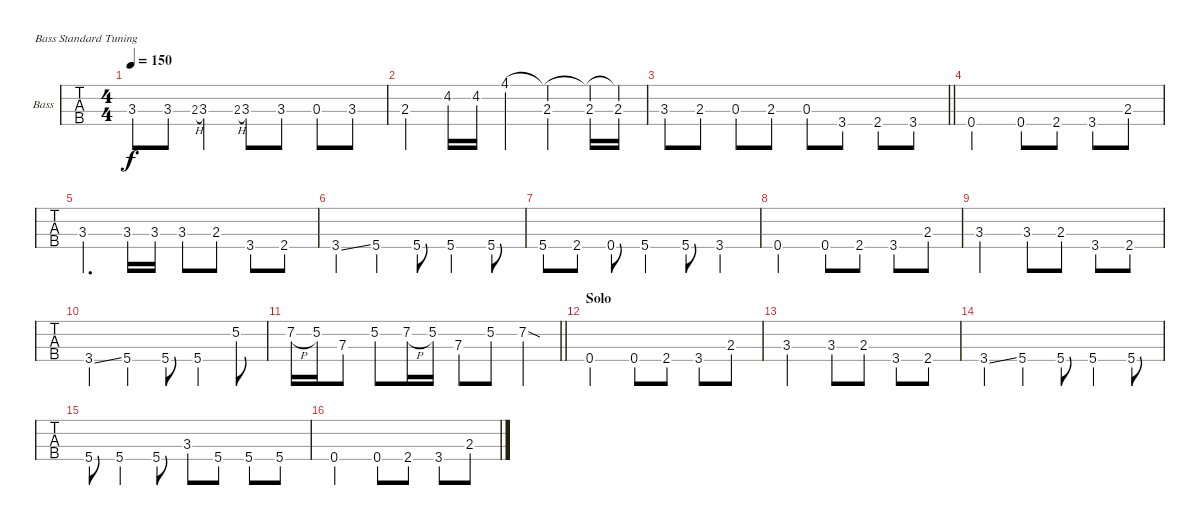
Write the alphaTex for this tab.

\bracketExtendMode groupsimilarinstruments
\firstSystemTrackNameOrientation horizontal
\otherSystemsTrackNameOrientation horizontal
\track ("Bass Guitar" "Bass") {instrument electricbassfinger}
\staff {tabs}
\tuning (G2 D2 A1 E1)
\ts (4 4)
\tempo 150
\clef f4
\ks eminor
3.3.8{dy f} 3.3.8 2.3{h}.8{gr onbeat} 3.3.4 2.3{h}.8{gr onbeat} 3.3.8 3.3.8 0.3.8 3.3.8 |
2.3.4 4.2{st}.16 4.2.16 4.1.4 (4.1{t} 2.3).4 (2.3 4.1{t}).16 (2.3 4.1{t}).16 |
\barLineRight lightlight
3.3.8 2.3.8 0.3.8 2.3.8 0.3.8 3.4.8 2.4.8 3.4.8 |
0.4{ac}.2 0.4.8 2.4.8 3.4.8 2.3.8 |
3.3.4{d} 3.3.16 3.3.16 3.3.8 2.3.8 3.4.8 2.4.8 |
3.4{ss}.4 5.4{st}.4 5.4.8 5.4.4 5.4.8 |
5.4.8 2.4.8 0.4.8 5.4.4 5.4.8 3.4{st}.4 |
0.4{ac}.2 0.4.8 2.4.8 3.4.8 2.3.8 |
3.3.2 3.3.8 2.3.8 3.4.8 2.4.8 |
3.4{ss}.4 5.4{st}.4 5.4{st}.8 5.4.4 5.2.8 |
\barLineRight lightlight
7.2{h}.16 5.2.16 7.3.8 5.2.8 7.2{h}.16 5.2.16 7.3.8 5.2.8 7.2{sod}.4 |
\section ("" "Solo")
0.4{ac}.2 0.4.8 2.4.8 3.4.8 2.3.8 |
3.3.2 3.3.8 2.3.8 3.4.8 2.4.8 |
3.4{ss}.4 5.4{st}.4 5.4{st}.8 5.4.4 5.4.8 |
5.4{st}.8 5.4.4 5.4.8 3.3.8 5.4.8 5.4.8 5.4.8 |
0.4{ac}.2 0.4.8 2.4.8 3.4.8 2.3.8
